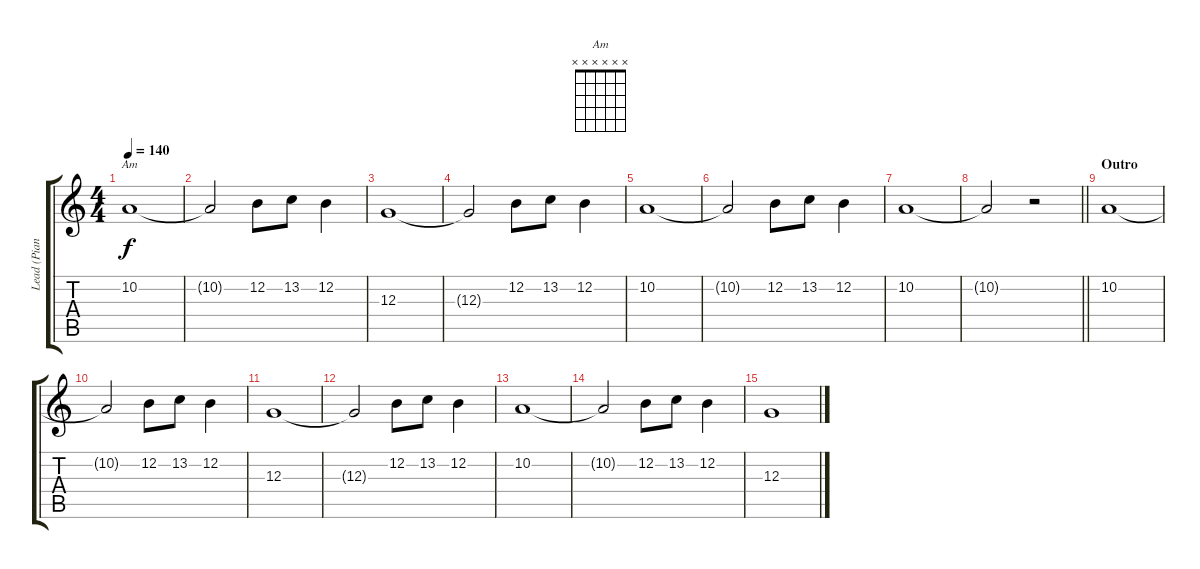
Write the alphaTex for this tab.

\track ("Lead (Piano)" "Lead (Pian") {instrument brightacousticpiano}
\staff {score tabs}
\tuning (E4 B3 G3 D3 A2 E2) {hide}
\chord ("Am" x x x x x x)
\ts (4 4)
\tempo 140
\clef g2
\ks c
10.2.1{ch "Am" dy f} |
10.2{t}.2 12.2.8 13.2.8 12.2.4 |
12.3.1 |
12.3{t}.2 12.2.8 13.2.8 12.2.4 |
10.2.1 |
10.2{t}.2 12.2.8 13.2.8 12.2.4 |
10.2.1 |
\barLineRight lightlight
10.2{t}.2 r.2 |
\section ("" "Outro")
10.2.1 |
10.2{t}.2 12.2.8 13.2.8 12.2.4 |
12.3.1 |
12.3{t}.2 12.2.8 13.2.8 12.2.4 |
10.2.1 |
10.2{t}.2 12.2.8 13.2.8 12.2.4 |
12.3.1
